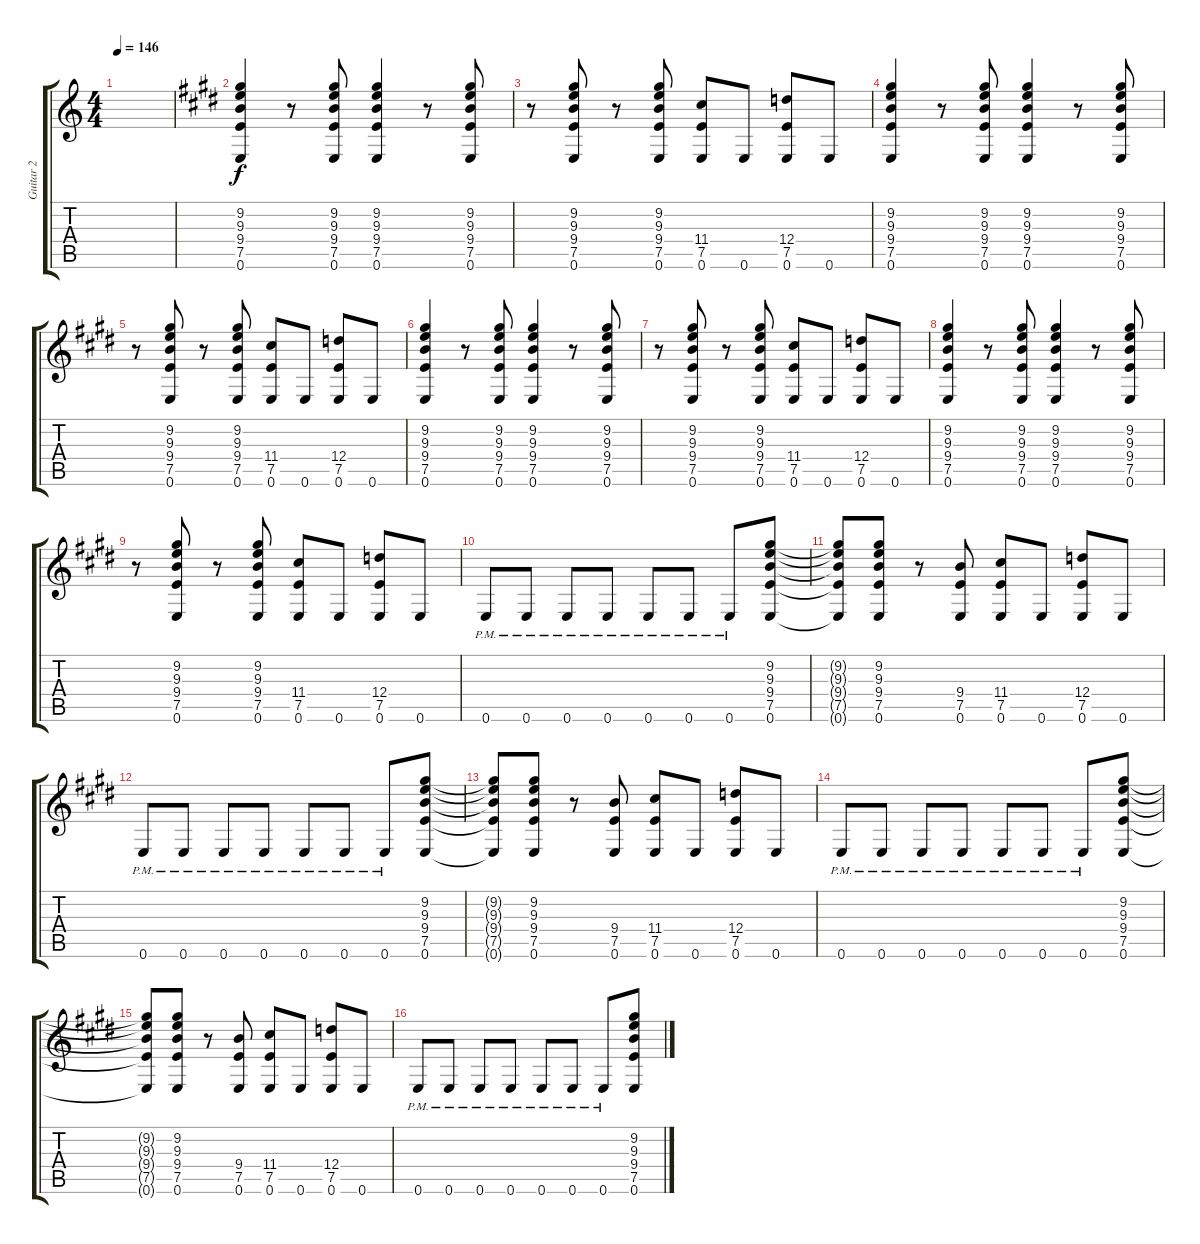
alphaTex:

\track ("Guitar 2" "Guitar 2") {instrument distortionguitar}
\staff {score tabs}
\tuning (E4 B3 G3 D3 A2 E2) {hide}
\ts (4 4)
\tempo 146
\clef g2
\ks c
|
\ks e
(9.2 9.3 9.4 7.5 0.6).4 r.8 (9.2 9.3 9.4 7.5 0.6).8 (9.2 9.3 9.4 7.5 0.6).4 r.8 (9.2 9.3 9.4 7.5 0.6).8 |
r.8 (9.2 9.3 9.4 7.5 0.6).8 r.8 (9.2 9.3 9.4 7.5 0.6).8 (11.4 7.5 0.6).8 0.6.8 (12.4 7.5 0.6).8 0.6.8 |
(9.2 9.3 9.4 7.5 0.6).4 r.8 (9.2 9.3 9.4 7.5 0.6).8 (9.2 9.3 9.4 7.5 0.6).4 r.8 (9.2 9.3 9.4 7.5 0.6).8 |
r.8 (9.2 9.3 9.4 7.5 0.6).8 r.8 (9.2 9.3 9.4 7.5 0.6).8 (11.4 7.5 0.6).8 0.6.8 (12.4 7.5 0.6).8 0.6.8 |
(9.2 9.3 9.4 7.5 0.6).4 r.8 (9.2 9.3 9.4 7.5 0.6).8 (9.2 9.3 9.4 7.5 0.6).4 r.8 (9.2 9.3 9.4 7.5 0.6).8 |
r.8 (9.2 9.3 9.4 7.5 0.6).8 r.8 (9.2 9.3 9.4 7.5 0.6).8 (11.4 7.5 0.6).8 0.6.8 (12.4 7.5 0.6).8 0.6.8 |
(9.2 9.3 9.4 7.5 0.6).4 r.8 (9.2 9.3 9.4 7.5 0.6).8 (9.2 9.3 9.4 7.5 0.6).4 r.8 (9.2 9.3 9.4 7.5 0.6).8 |
r.8 (9.2 9.3 9.4 7.5 0.6).8 r.8 (9.2 9.3 9.4 7.5 0.6).8 (11.4 7.5 0.6).8 0.6.8 (12.4 7.5 0.6).8 0.6.8 |
0.6{pm}.8 0.6{pm}.8 0.6{pm}.8 0.6{pm}.8 0.6{pm}.8 0.6{pm}.8 0.6{pm}.8 (9.2 9.3 9.4 7.5 0.6).8 |
(9.2{t} 9.3{t} 9.4{t} 7.5{t} 0.6{t}).8 (9.2 9.3 9.4 7.5 0.6).8 r.8 (9.4 7.5 0.6).8 (11.4 7.5 0.6).8 0.6.8 (12.4 7.5 0.6).8 0.6.8 |
0.6{pm}.8 0.6{pm}.8 0.6{pm}.8 0.6{pm}.8 0.6{pm}.8 0.6{pm}.8 0.6{pm}.8 (9.2 9.3 9.4 7.5 0.6).8 |
(9.2{t} 9.3{t} 9.4{t} 7.5{t} 0.6{t}).8 (9.2 9.3 9.4 7.5 0.6).8 r.8 (9.4 7.5 0.6).8 (11.4 7.5 0.6).8 0.6.8 (12.4 7.5 0.6).8 0.6.8 |
0.6{pm}.8 0.6{pm}.8 0.6{pm}.8 0.6{pm}.8 0.6{pm}.8 0.6{pm}.8 0.6{pm}.8 (9.2 9.3 9.4 7.5 0.6).8 |
(9.2{t} 9.3{t} 9.4{t} 7.5{t} 0.6{t}).8 (9.2 9.3 9.4 7.5 0.6).8 r.8 (9.4 7.5 0.6).8 (11.4 7.5 0.6).8 0.6.8 (12.4 7.5 0.6).8 0.6.8 |
0.6{pm}.8 0.6{pm}.8 0.6{pm}.8 0.6{pm}.8 0.6{pm}.8 0.6{pm}.8 0.6{pm}.8 (9.2 9.3 9.4 7.5 0.6).8
